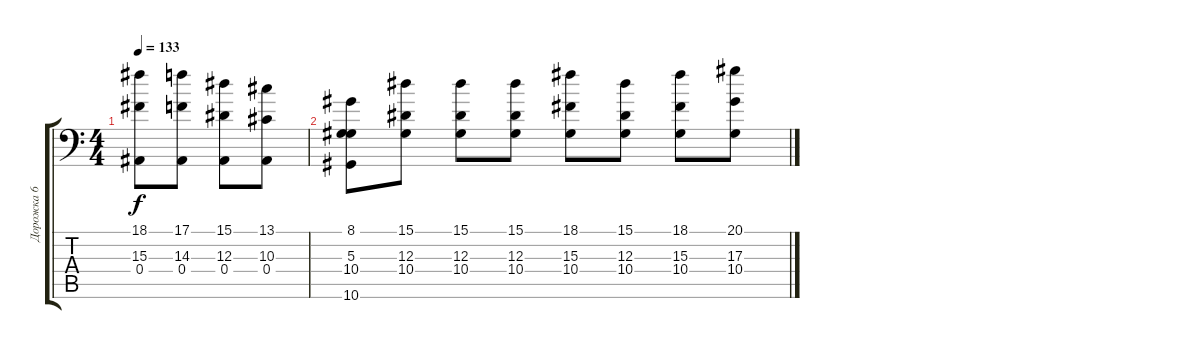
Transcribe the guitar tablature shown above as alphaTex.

\track ("Дорожка 6" "Дорожка 6") {instrument acousticgrandpiano}
\staff {score tabs}
\tuning (C4 G3 Eb3 Bb2 F2 Bb1) {hide}
\ts (4 4)
\tempo 133
\clef f4
\ks c
(18.1 15.3 0.4).8{dy f} (17.1 14.3 0.4).8 (15.1 12.3 0.4).8 (13.1 10.3 0.4).8 |
(8.1 5.3 10.4 10.6).8 (15.1 12.3 10.4).8 (15.1 12.3 10.4).8 (15.1 12.3 10.4).8 (18.1 15.3 10.4).8 (15.1 12.3 10.4).8 (18.1 15.3 10.4).8 (20.1 17.3 10.4).8
